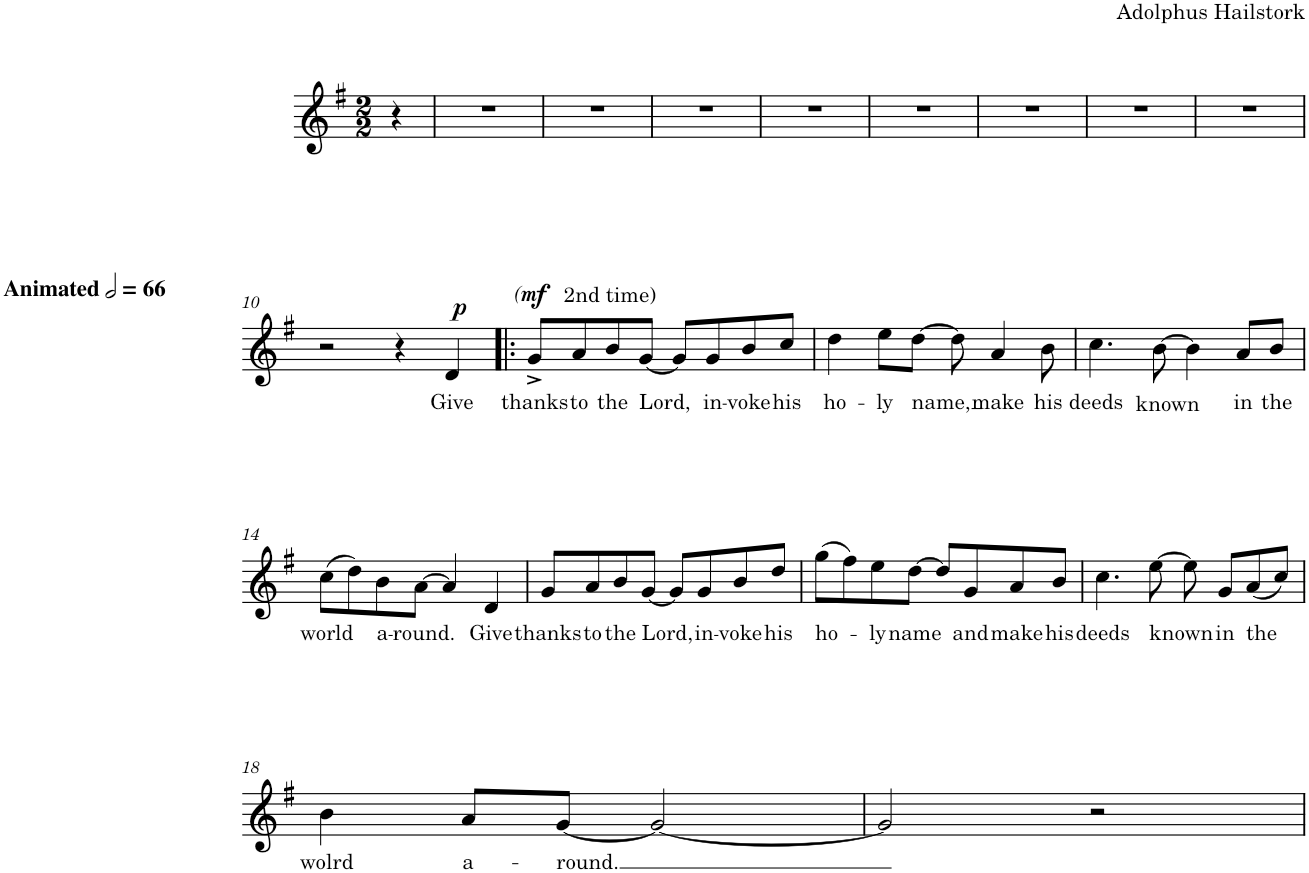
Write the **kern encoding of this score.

**kern	**text	**dynam
*part1	*part1	*part1
*staff1	*staff1	*staff1
*I"Voice	*	*
*I'Vo.	*	*
*clefG2	*	*
*k[f#]	*	*
*M2/2	*	*
=1	=1	=1
4r	.	.
=2	=2	=2
1r	.	.
=3	=3	=3
1r	.	.
=4	=4	=4
1r	.	.
=5	=5	=5
1r	.	.
=6	=6	=6
1r	.	.
=7	=7	=7
1r	.	.
=8	=8	=8
1r	.	.
=9	=9	=9
1r	.	.
!!LO:LB:g=z
=10	=10	=10
*MM132	*	*
!LO:TX:a:B:t=Animated	!	!
2r	.	.
4r	.	.
!	!LO:LY:b	!LO:DY:a
4d/	Give	p
=11!|:	=11!|:	=11!|:
!LO:TX:a:t=2nd time)	!	!
!	!LO:LY:b	!LO:DY:a
!	!	!LO:DY:n=1:a
8g^/L	thanks	other-dynamics mf
!	!LO:LY:b	!
8a/	to	.
!	!LO:LY:b	!
8b/	the	.
!	!LO:LY:b	!
[8g/J	Lord,	.
8g/L]	.	.
!	!LO:LY:b	!
8g/	in-	.
!	!LO:LY:b	!
8b/	-voke	.
!	!LO:LY:b	!
8cc/J	his	.
=12	=12	=12
!	!LO:LY:b	!
4dd\	ho-	.
!	!LO:LY:b	!
8ee\L	-ly	.
!	!LO:LY:b	!
[8dd\J	name,	.
8dd\]	.	.
!	!LO:LY:b	!
4a/	make	.
!	!LO:LY:b	!
8b\	his	.
=13	=13	=13
!	!LO:LY:b	!
4.cc\	deeds	.
!	!LO:LY:b	!
[8b\	known	.
4b\]	.	.
!	!LO:LY:b	!
8a/L	in	.
!	!LO:LY:b	!
8b/J	the	.
!!LO:LB:g=z
=14	=14	=14
!	!LO:LY:b	!
(8cc\L	world	.
8dd\)	.	.
!	!LO:LY:b	!
8b\	a-	.
!	!LO:LY:b	!
[8a\J	-round.	.
4a/]	.	.
!	!LO:LY:b	!
4d/	Give	.
=15	=15	=15
!	!LO:LY:b	!
8g/L	thanks	.
!	!LO:LY:b	!
8a/	to	.
!	!LO:LY:b	!
8b/	the	.
!	!LO:LY:b	!
[<8g/J	Lord,	.
8g/L]	.	.
!	!LO:LY:b	!
8g/	in-	.
!	!LO:LY:b	!
8b/	-voke	.
!	!LO:LY:b	!
8dd/J	his	.
=16	=16	=16
!	!LO:LY:b	!
(8gg\L	ho-	.
8ff#\)	.	.
!	!LO:LY:b	!
8ee\	-ly	.
!	!LO:LY:b	!
[8dd\J	name	.
8dd/L]	.	.
!	!LO:LY:b	!
8g/	and	.
!	!LO:LY:b	!
8a/	make	.
!	!LO:LY:b	!
8b/J	his	.
=17	=17	=17
!	!LO:LY:b	!
4.cc\	deeds	.
!	!LO:LY:b	!
[8ee\	known	.
8ee\]	.	.
!	!LO:LY:b	!
8g/L	in	.
!	!LO:LY:b	!
(8a/	the	.
8cc/J)	.	.
!!LO:LB:g=z
=18	=18	=18
!	!LO:LY:b	!
4b\	wolrd	.
!	!LO:LY:b	!
8a/L	a-	.
!	!LO:LY:b	!
[8g/J	-round.	.
2g/_	.	.
=19	=19	=19
2g/]	.	.
2r	.	.
=	=	=
*-	*-	*-
